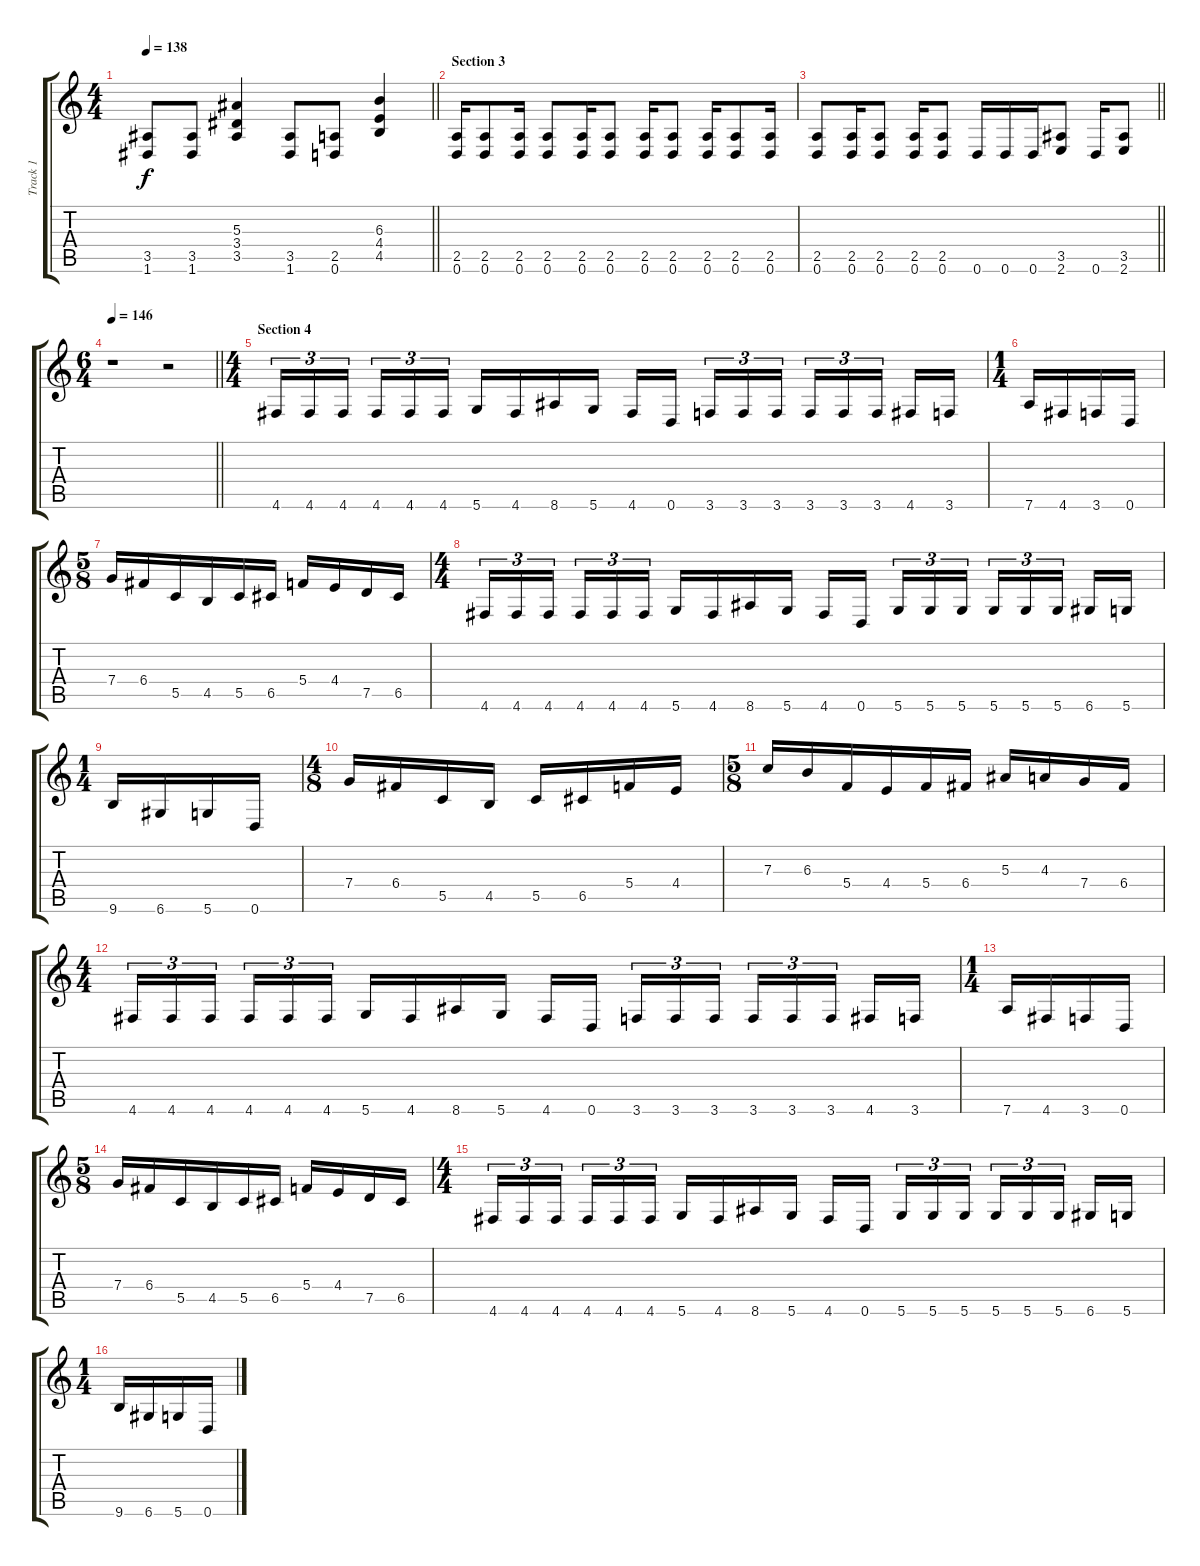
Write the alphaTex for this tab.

\track ("Track 1" "Track 1") {instrument distortionguitar}
\staff {score tabs}
\tuning (D4 A3 F3 C3 G2 D2) {hide}
\ts (4 4)
\tempo 138
\clef g2
\barLineRight lightlight
\ks c
(3.5 1.6).8{dy f} (3.5 1.6).8 (5.3 3.4 3.5).4 (3.5 1.6).8 (2.5 0.6).8 (6.3 4.4 4.5).4 |
\section ("" "Section 3")
(2.5 0.6).16 (2.5 0.6).8 (2.5 0.6).16 (2.5 0.6).8 (2.5 0.6).16 (2.5 0.6).8 (2.5 0.6).16 (2.5 0.6).8 (2.5 0.6).16 (2.5 0.6).8 (2.5 0.6).16 |
\barLineRight lightlight
(2.5 0.6).8 (2.5 0.6).16 (2.5 0.6).8 (2.5 0.6).16 (2.5 0.6).8 0.6.16 0.6.16 0.6.16 (3.5 2.6).8 0.6.16 (3.5 2.6).8 |
\ts (6 4)
\tempo 146
\barLineRight lightlight
r.1 r.2 |
\ts (4 4)
\section ("" "Section 4")
4.6.16{tu (3 2)} 4.6.16{tu (3 2)} 4.6.16{tu (3 2) beam splitsecondary} 4.6.16{tu (3 2)} 4.6.16{tu (3 2)} 4.6.16{tu (3 2)} 5.6.16 4.6.16 8.6.16 5.6.16 4.6.16 0.6.16{beam splitsecondary} 3.6.16{tu (3 2)} 3.6.16{tu (3 2)} 3.6.16{tu (3 2)} 3.6.16{tu (3 2)} 3.6.16{tu (3 2)} 3.6.16{tu (3 2) beam splitsecondary} 4.6.16 3.6.16 |
\ts (1 4)
7.6.16 4.6.16 3.6.16 0.6.16 |
\ts (5 8)
7.4.16 6.4.16 5.5.16 4.5.16 5.5.16 6.5.16 5.4.16 4.4.16 7.5.16 6.5.16 |
\ts (4 4)
4.6.16{tu (3 2)} 4.6.16{tu (3 2)} 4.6.16{tu (3 2) beam splitsecondary} 4.6.16{tu (3 2)} 4.6.16{tu (3 2)} 4.6.16{tu (3 2)} 5.6.16 4.6.16 8.6.16 5.6.16 4.6.16 0.6.16{beam splitsecondary} 5.6.16{tu (3 2)} 5.6.16{tu (3 2)} 5.6.16{tu (3 2)} 5.6.16{tu (3 2)} 5.6.16{tu (3 2)} 5.6.16{tu (3 2) beam splitsecondary} 6.6.16 5.6.16 |
\ts (1 4)
9.6.16 6.6.16 5.6.16 0.6.16 |
\ts (4 8)
7.4.16 6.4.16 5.5.16 4.5.16 5.5.16 6.5.16 5.4.16 4.4.16 |
\ts (5 8)
7.3.16 6.3.16 5.4.16 4.4.16 5.4.16 6.4.16 5.3.16 4.3.16 7.4.16 6.4.16 |
\ts (4 4)
4.6.16{tu (3 2)} 4.6.16{tu (3 2)} 4.6.16{tu (3 2) beam splitsecondary} 4.6.16{tu (3 2)} 4.6.16{tu (3 2)} 4.6.16{tu (3 2)} 5.6.16 4.6.16 8.6.16 5.6.16 4.6.16 0.6.16{beam splitsecondary} 3.6.16{tu (3 2)} 3.6.16{tu (3 2)} 3.6.16{tu (3 2)} 3.6.16{tu (3 2)} 3.6.16{tu (3 2)} 3.6.16{tu (3 2) beam splitsecondary} 4.6.16 3.6.16 |
\ts (1 4)
7.6.16 4.6.16 3.6.16 0.6.16 |
\ts (5 8)
7.4.16 6.4.16 5.5.16 4.5.16 5.5.16 6.5.16 5.4.16 4.4.16 7.5.16 6.5.16 |
\ts (4 4)
4.6.16{tu (3 2)} 4.6.16{tu (3 2)} 4.6.16{tu (3 2) beam splitsecondary} 4.6.16{tu (3 2)} 4.6.16{tu (3 2)} 4.6.16{tu (3 2)} 5.6.16 4.6.16 8.6.16 5.6.16 4.6.16 0.6.16{beam splitsecondary} 5.6.16{tu (3 2)} 5.6.16{tu (3 2)} 5.6.16{tu (3 2)} 5.6.16{tu (3 2)} 5.6.16{tu (3 2)} 5.6.16{tu (3 2) beam splitsecondary} 6.6.16 5.6.16 |
\ts (1 4)
9.6.16 6.6.16 5.6.16 0.6.16
